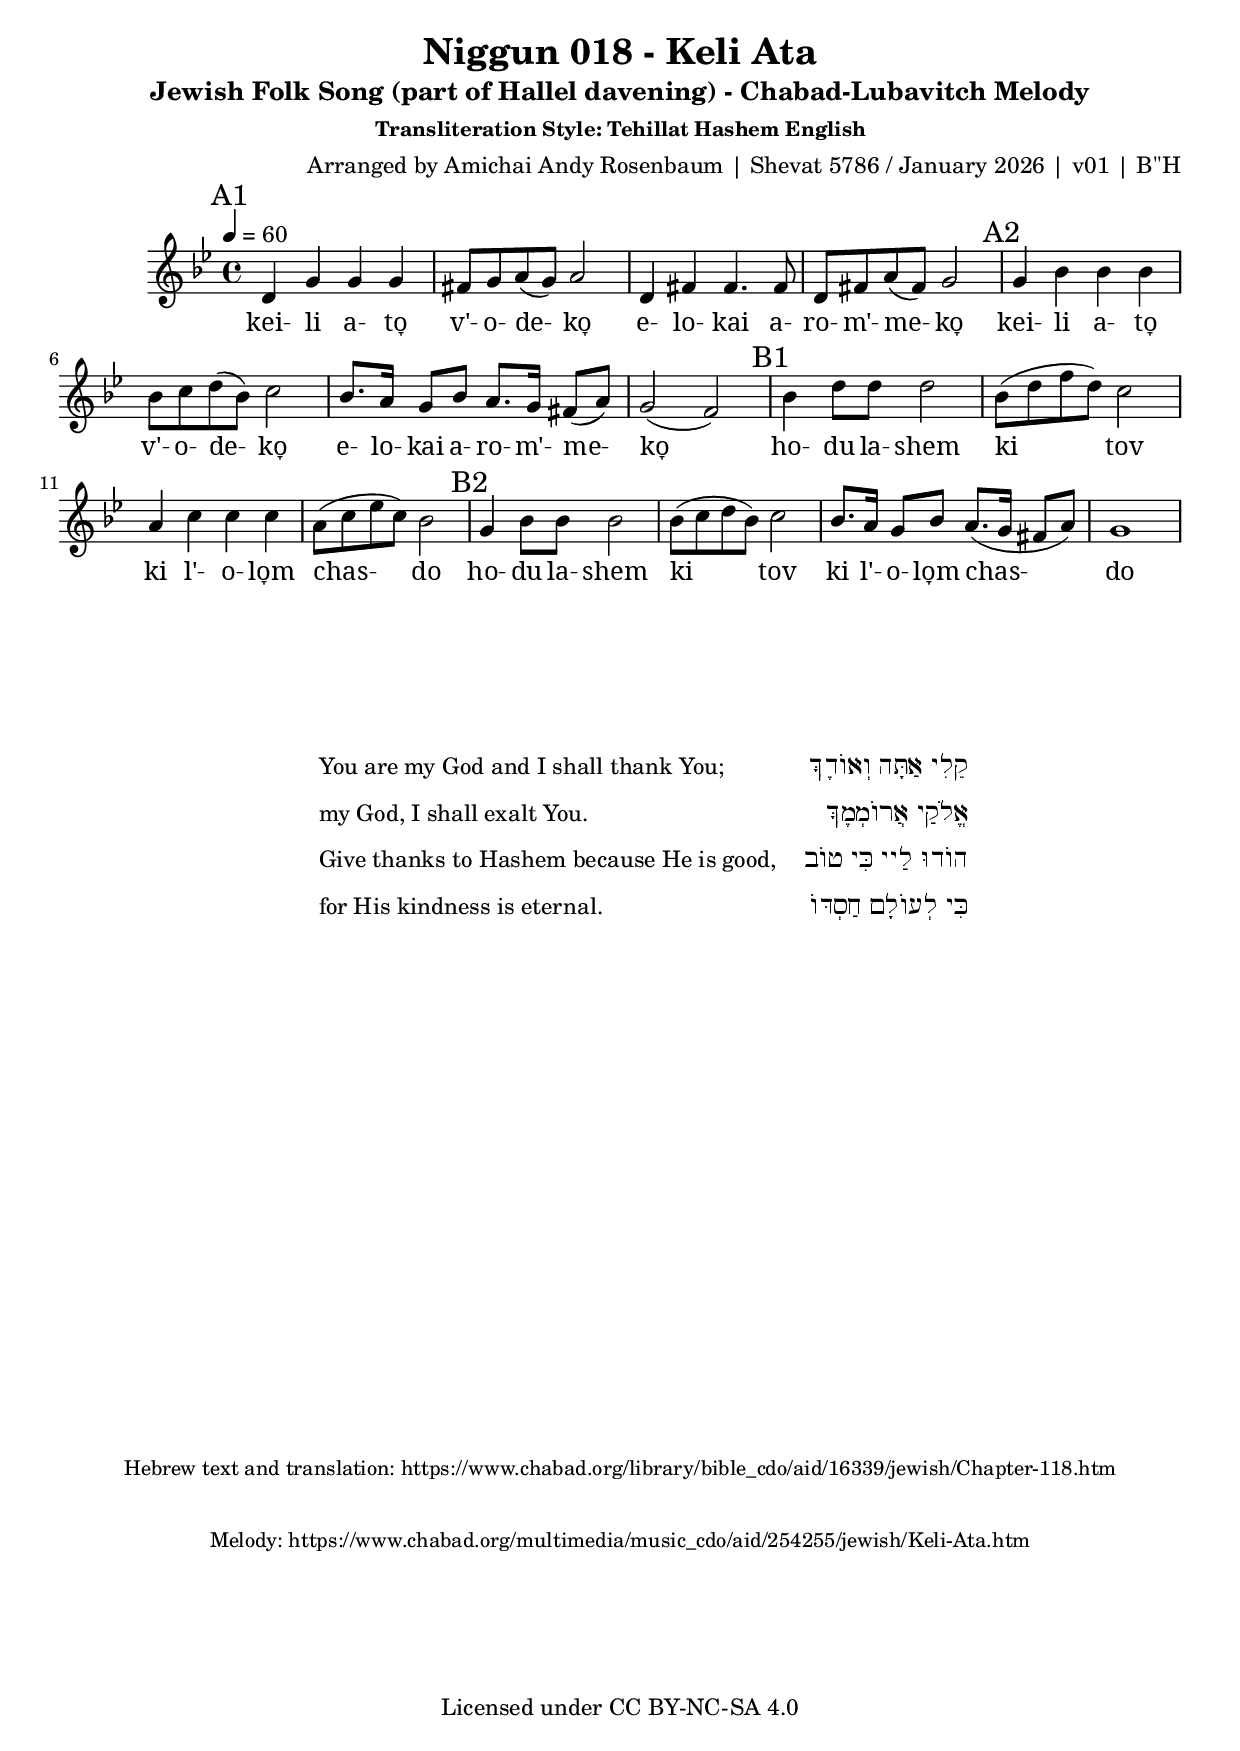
\version "2.24.4"


\header {
  title = "Niggun 018 - Keli Ata"
  subtitle = "Jewish Folk Song (part of Hallel davening) - Chabad-Lubavitch Melody"
  subsubtitle = "Transliteration Style: Tehillat Hashem English"
%   subsubtitle = "Transliteration Style: Modern Israeli"
  % subsubtitle = "Transliteration Style: ArtScroll Ashkenazi"
  arranger = "Arranged by Amichai Andy Rosenbaum | Shevat 5786 / January 2026 | v01 | B''H"
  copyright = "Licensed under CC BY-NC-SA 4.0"
}


upperAOne = \relative c' {
  \mark \markup { "A1" }
  | d4 g g g
  | fis8 g a( g) a2
  | d,4 fis fis4. fis8
  | d8 fis a( fis) g2
}

upperATwo = \relative c'' {
  \mark \markup { "A2" }
  | g4 bes bes bes
  | bes8 c d( bes) c2
  | bes8. a16 g8 bes a8. g16 fis8( a)
  | g2( f2)
}

upperBOne = \relative c'' {
  \mark \markup { "B1" }
  | bes4 d8 d8 d2
  | bes8( d f d) c2
  | a4 c c c
  | a8( c ees c) bes2
}

upperBTwo = \relative c'' {
  \mark \markup { "B2" }
  | g4 bes8 bes bes2
  | bes8( c d bes) c2
  | bes8. a16 g8 bes a8.( g16 fis8 a)
  | g1
}

% ======== %
% Sections %
% ======== %

sectionUpperA = {
  \upperAOne
  \upperATwo
  \upperBOne
  \upperBTwo
}

% ===== %
% Parts %
% ===== %

myTempo = \tempo 4 = 60

upper = {
  \clef treble
  \key g \minor
  \time 4/4
  \myTempo

  \sectionUpperA
  
}

upperMidi = \upper

% ==== %
% Text %
% ==== %

textAOne = \lyricmode {
  kei- li a- to̞ v'- o- de- ko̞ e- lo- kai a- ro- m'- me- ko̞
}

textATwo = \textAOne

textBOne = \lyricmode {
  ho- du la- shem ki tov ki l'- o- lo̞m chas- do
}

textBTwo = \textBOne

% TODO: MI version

textAll = {
  \textAOne
  \textATwo
  \textBOne
  \textBTwo
}

textAllMI = {
  % TODO: MI version
}

% ====== %
% Staves %
% ====== %

bodyVoice = \new Voice = "body" \upper

bodyVoiceMidi = \new Voice = "body" \upperMidi

staffUpper = \new Staff = upper {
  \set Staff.midiInstrument = #"cello" \bodyVoice
}

staffUpperMidi = \new Staff = upper {
  \set Staff.midiInstrument = #"cello" \bodyVoiceMidi
%   \bodyVoiceMidi
}

staffLyrics = \new Lyrics \with {
  alignBelowContext = "upper"
  \override VerticalAxisGroup.remove-empty = ##t
} \lyricsto "body" {
  \textAll
%   \textAllMI
}

theScore = {
  \new PianoStaff <<
    \staffUpper
    \staffLyrics
  >>
}

theScoreMidi = {
  \new PianoStaff <<
    \staffUpperMidi
  >>
}

\score {
    \theScore
  \layout {
    \context {
      \Lyrics
      \override LyricText.font-name = #"Garamond"
%       \override LyricText.font-name = #"Times New Roman,"
    }
 }
  % \midi { \context { \Score midiRepeatTypes #onlyRepeats } }
}



\score {
\unfoldRepeats {
  \transpose c' c  {
  \theScoreMidi
  }
}
  \midi {
  }
}


\markup {
  \vspace #5
}

\markup {
  \line {
    \hspace #25
    \column {
      \line { You are my God and I shall thank You; }
      \vspace #0.5
      \line { my God, I shall exalt You. }
      \vspace #0.5
      \line { Give thanks to Hashem because He is good, }
      \vspace #0.5
      \line { for His kindness is eternal. }
      \vspace #0.5
    }
    \hspace #2
    \column {
      \right-align {
        \fontsize #1.5 {
          \line { וְאוֹדֶךָּ אַתָּה קֵלִי }
          \vspace #0.5
          \line { אֲרוֹמְמֶךָּ אֱלֹקַי }
          \vspace #0.5
          \line { טוֹב כִּי לַיי הוֹדוּ }
          \vspace #0.5
          \line { חַסְדּוֹ לְעוֹלָם כִּי }
          \vspace #0.5
        }
      }
    }
  }
}


\markup {
  \vspace #15
}


\markup {
  \vspace #2
  \fill-line {
    \line { \small "Hebrew text and translation: https://www.chabad.org/library/bible_cdo/aid/16339/jewish/Chapter-118.htm" }
  }
}

\markup {
  \vspace #2
  \fill-line {
    \line { \small "Melody: https://www.chabad.org/multimedia/music_cdo/aid/254255/jewish/Keli-Ata.htm" }
  }
}


